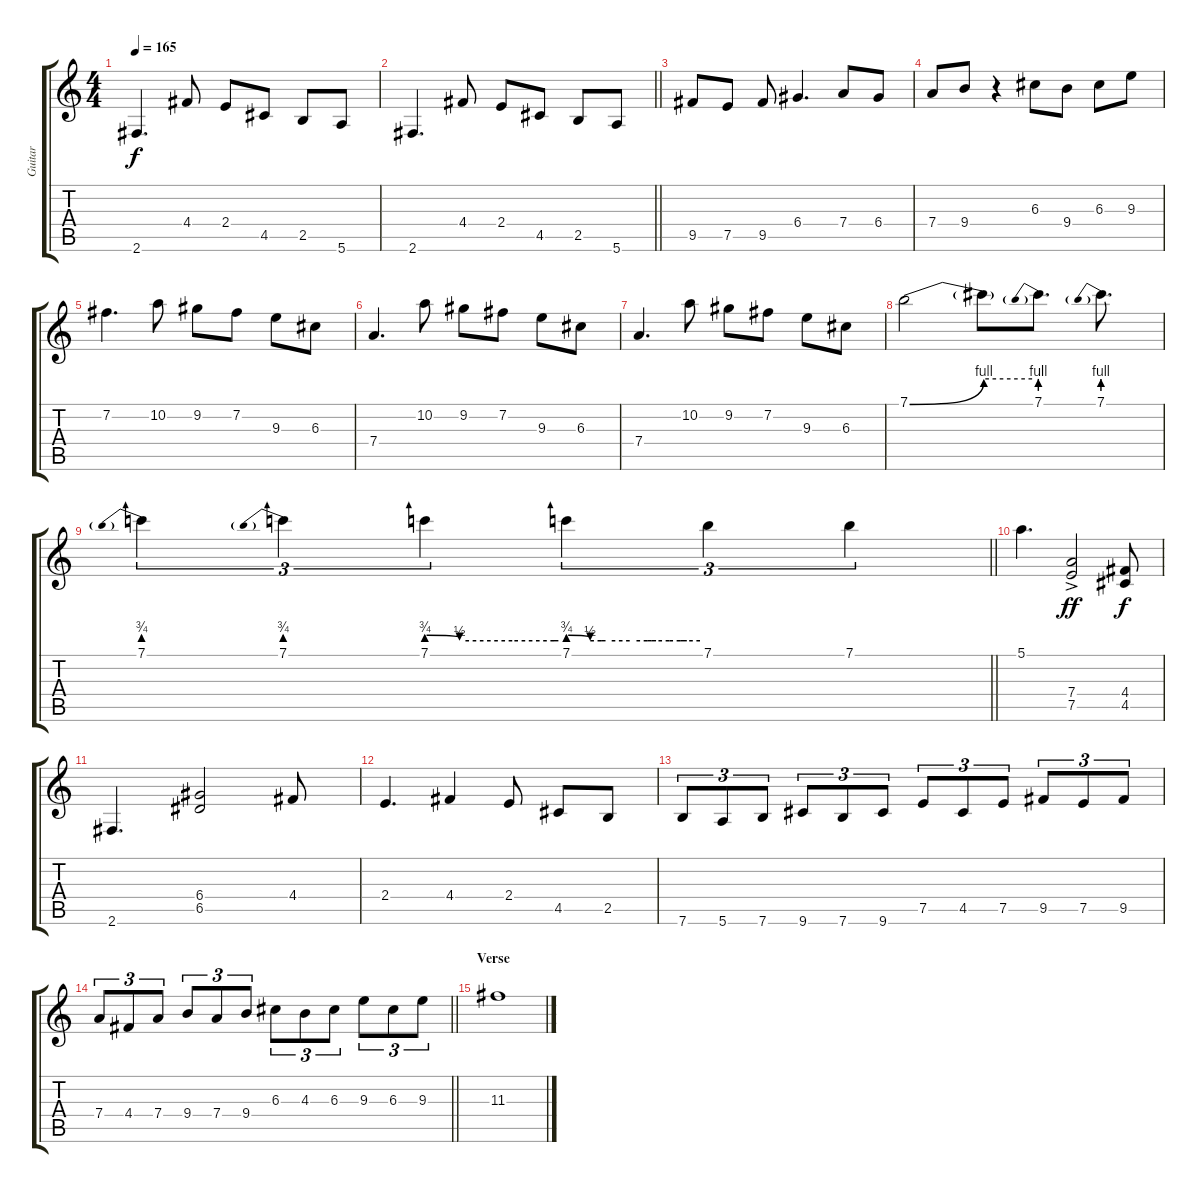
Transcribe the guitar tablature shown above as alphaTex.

\track ("Guitar" "Guitar") {instrument overdrivenguitar}
\staff {score tabs}
\tuning (E4 B3 G3 D3 A2 E2) {hide}
\ts (4 4)
\tempo 165
\clef g2
\ks c
2.6.4{d dy f} 4.4.8 2.4.8 4.5.8 2.5.8 5.6.8 |
\barLineRight lightlight
2.6.4{d} 4.4.8 2.4.8 4.5.8 2.5.8 5.6.8 |
9.5.8 7.5.8 9.5.8 6.4.4{d} 7.4.8 6.4.8 |
7.4.8 9.4.8 r.4 6.3.8 9.4.8 6.3.8 9.3.8 |
7.2.4{d} 10.2.8 9.2.8 7.2.8 9.3.8 6.3.8 |
7.4.4{d} 10.2.8 9.2.8 7.2.8 9.3.8 6.3.8 |
7.4.4{d} 10.2.8 9.2.8 7.2.8 9.3.8 6.3.8 |
7.1{be (bend 0 0 60 4)}.2 7.1{be (hold 0 4 60 4) t}.8 7.1{be (prebend 0 4 60 4)}.8{d} 7.1{be (prebend 0 4 60 4)}.8{d} |
\barLineRight lightlight
7.1{be (prebend 0 3 60 3)}.4{tu (3 2)} 7.1{be (prebend 0 3 60 3)}.4{tu (3 2)} 7.1{be (custom 0 3 15 2 39 2 58 2 60 2)}.4{tu (3 2)} 7.1{be (custom 0 3 10 2 15 2 17 2 28 2 36 2 38 2 40 2 46 2 51 2 54 2 60 2)}.4{tu (3 2)} 7.1.4{tu (3 2)} 7.1.4{tu (3 2)} |
5.1.4{d} (7.4 7.5{ac}).2{dy ff} (4.4 4.5).8{dy f} |
2.6.4{d} (6.4 6.5).2 4.4.8 |
2.4.4{d} 4.4.4 2.4.8 4.5.8 2.5.8 |
7.6.8{tu (3 2)} 5.6.8{tu (3 2)} 7.6.8{tu (3 2)} 9.6.8{tu (3 2)} 7.6.8{tu (3 2)} 9.6.8{tu (3 2)} 7.5.8{tu (3 2)} 4.5.8{tu (3 2)} 7.5.8{tu (3 2)} 9.5.8{tu (3 2)} 7.5.8{tu (3 2)} 9.5.8{tu (3 2)} |
\barLineRight lightlight
7.4.8{tu (3 2)} 4.4.8{tu (3 2)} 7.4.8{tu (3 2)} 9.4.8{tu (3 2)} 7.4.8{tu (3 2)} 9.4.8{tu (3 2)} 6.3.8{tu (3 2)} 4.3.8{tu (3 2)} 6.3.8{tu (3 2)} 9.3.8{tu (3 2)} 6.3.8{tu (3 2)} 9.3.8{tu (3 2)} |
\section ("" "Verse")
11.3.1
